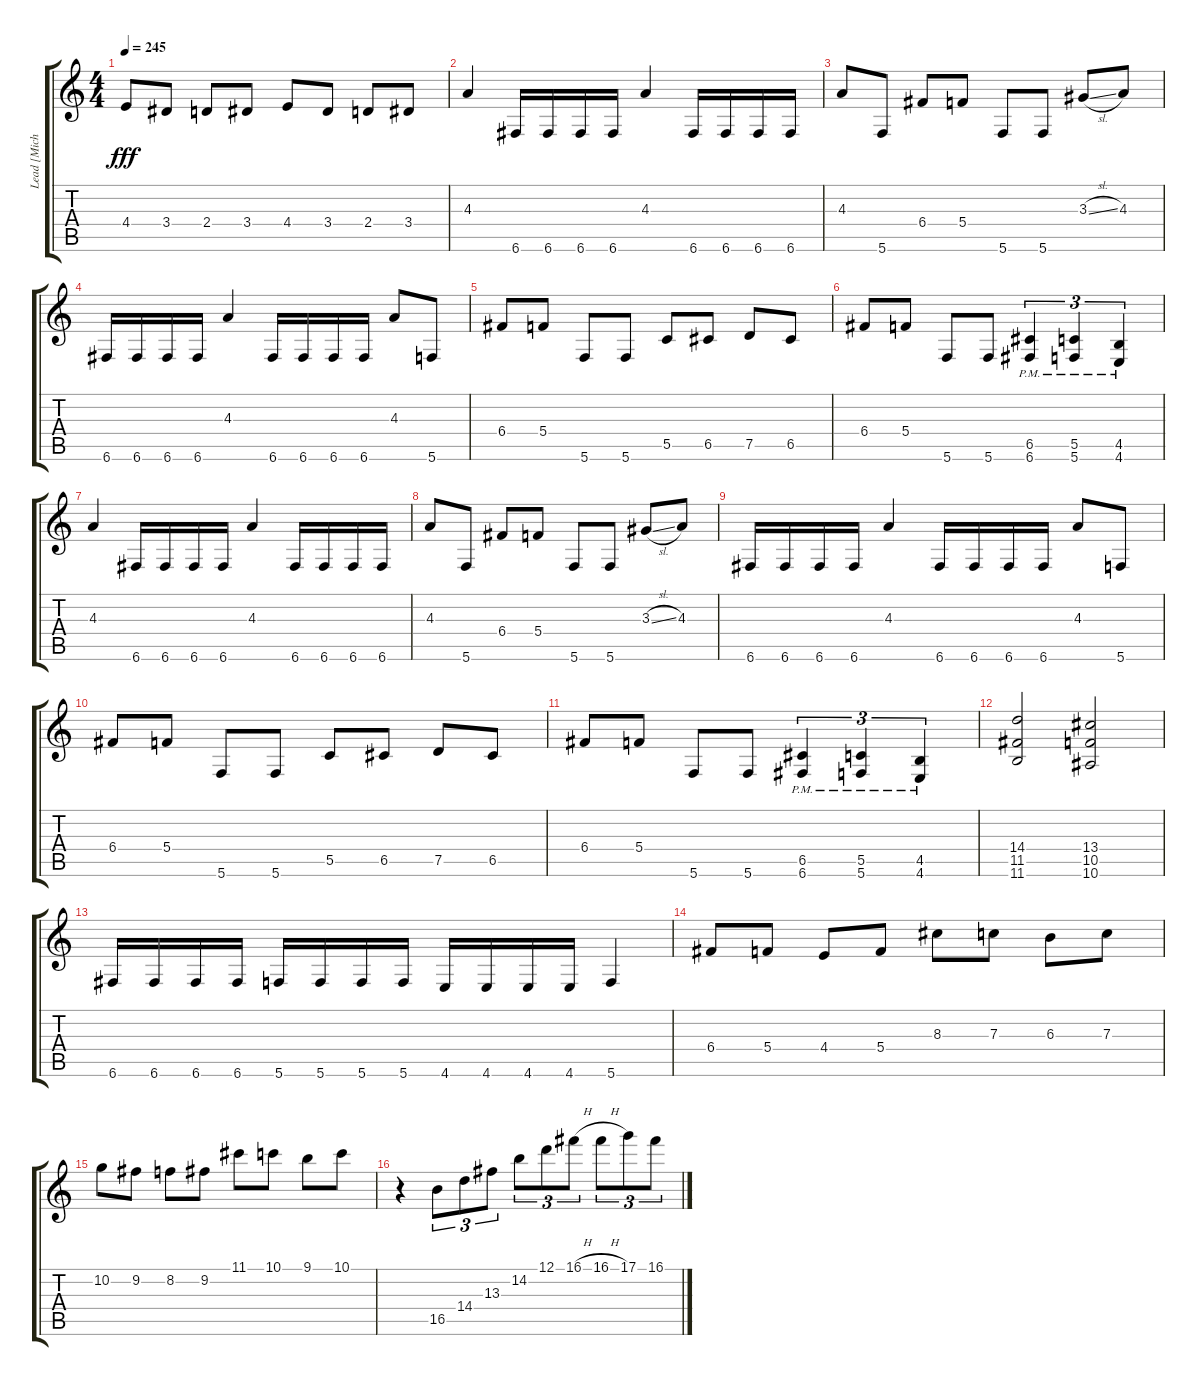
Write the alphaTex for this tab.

\track ("Lead [Micheal Keane]" "Lead [Mich") {instrument distortionguitar}
\staff {score tabs}
\tuning (D4 A3 F3 C3 G2 C2) {hide}
\ts (4 4)
\tempo 245
\clef g2
\ks c
4.4.8{dy fff} 3.4.8 2.4.8 3.4.8 4.4.8 3.4.8 2.4.8 3.4.8 |
4.3.4 6.6.16 6.6.16 6.6.16 6.6.16 4.3.4 6.6.16 6.6.16 6.6.16 6.6.16 |
4.3.8 5.6.8 6.4.8 5.4.8 5.6.8 5.6.8 3.3{sl}.8 4.3.8 |
6.6.16 6.6.16 6.6.16 6.6.16 4.3.4 6.6.16 6.6.16 6.6.16 6.6.16 4.3.8 5.6.8 |
6.4.8 5.4.8 5.6.8 5.6.8 5.5.8 6.5.8 7.5.8 6.5.8 |
6.4.8 5.4.8 5.6.8 5.6.8 (6.5{pm} 6.6{pm}).4{tu (3 2)} (5.5{pm} 5.6{pm}).4{tu (3 2)} (4.5{pm} 4.6{pm}).4{tu (3 2)} |
4.3.4 6.6.16 6.6.16 6.6.16 6.6.16 4.3.4 6.6.16 6.6.16 6.6.16 6.6.16 |
4.3.8 5.6.8 6.4.8 5.4.8 5.6.8 5.6.8 3.3{sl}.8 4.3.8 |
6.6.16 6.6.16 6.6.16 6.6.16 4.3.4 6.6.16 6.6.16 6.6.16 6.6.16 4.3.8 5.6.8 |
6.4.8 5.4.8 5.6.8 5.6.8 5.5.8 6.5.8 7.5.8 6.5.8 |
6.4.8 5.4.8 5.6.8 5.6.8 (6.5{pm} 6.6{pm}).4{tu (3 2)} (5.5{pm} 5.6{pm}).4{tu (3 2)} (4.5{pm} 4.6{pm}).4{tu (3 2)} |
(14.4 11.5 11.6).2 (13.4 10.5 10.6).2 |
6.6.16 6.6.16 6.6.16 6.6.16 5.6.16 5.6.16 5.6.16 5.6.16 4.6.16 4.6.16 4.6.16 4.6.16 5.6.4 |
6.4.8 5.4.8 4.4.8 5.4.8 8.3.8 7.3.8 6.3.8 7.3.8 |
10.2.8 9.2.8 8.2.8 9.2.8 11.1.8 10.1.8 9.1.8 10.1.8 |
r.4 16.5.8{tu (3 2)} 14.4.8{tu (3 2)} 13.3.8{tu (3 2)} 14.2.8{tu (3 2)} 12.1.8{tu (3 2)} 16.1{h}.8{tu (3 2)} 16.1{h}.8{tu (3 2)} 17.1.8{tu (3 2)} 16.1.8{tu (3 2)}
